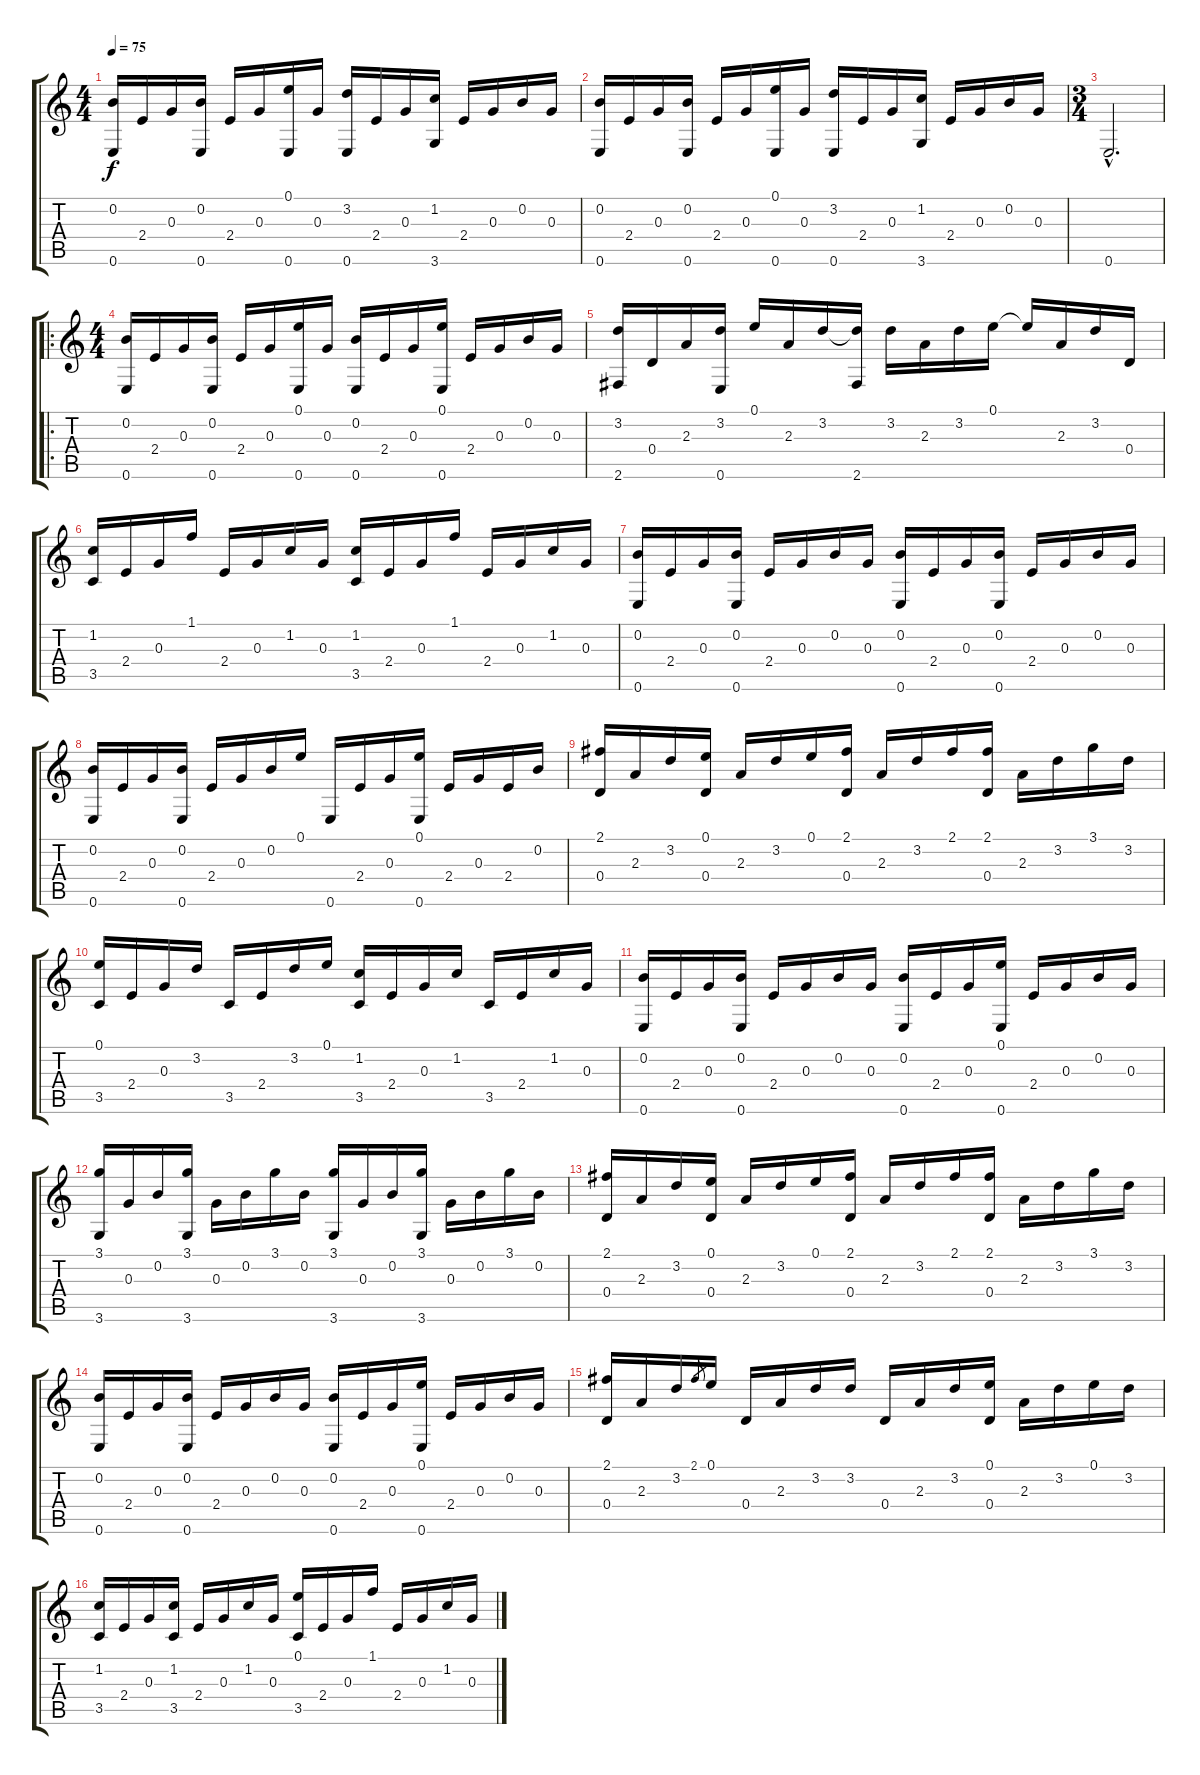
\track "" {instrument acousticguitarnylon}
\staff {score tabs}
\tuning (E4 B3 G3 D3 A2 E2) {hide}
\ts (4 4)
\tempo 75
\clef g2
\ks c
(0.2 0.6).16{dy f instrument acousticguitarnylon} 2.4.16 0.3.16 (0.2 0.6).16 2.4.16 0.3.16 (0.1 0.6).16 0.3.16 (3.2 0.6).16 2.4.16 0.3.16 (1.2 3.6).16 2.4.16 0.3.16 0.2.16 0.3.16 |
(0.2 0.6).16 2.4.16 0.3.16 (0.2 0.6).16 2.4.16 0.3.16 (0.1 0.6).16 0.3.16 (3.2 0.6).16 2.4.16 0.3.16 (1.2 3.6).16 2.4.16 0.3.16 0.2.16 0.3.16 |
\ts (3 4)
0.6{hac}.2{d} |
\ro
\ts (4 4)
(0.2 0.6).16 2.4.16 0.3.16 (0.2 0.6).16 2.4.16 0.3.16 (0.1 0.6).16 0.3.16 (0.2 0.6).16 2.4.16 0.3.16 (0.1 0.6).16 2.4.16 0.3.16 0.2.16 0.3.16 |
(3.2 2.6).16 0.4.16 2.3.16 (3.2 0.6).16 0.1.16 2.3.16 3.2.16 (3.2{t} 2.6).16 3.2.16 2.3.16 3.2.16 0.1.16 0.1{t}.16 2.3.16 3.2.16 0.4.16 |
(1.2 3.5).16 2.4.16 0.3.16 1.1.16 2.4.16 0.3.16 1.2.16 0.3.16 (1.2 3.5).16 2.4.16 0.3.16 1.1.16 2.4.16 0.3.16 1.2.16 0.3.16 |
(0.2 0.6).16 2.4.16 0.3.16 (0.2 0.6).16 2.4.16 0.3.16 0.2.16 0.3.16 (0.2 0.6).16 2.4.16 0.3.16 (0.2 0.6).16 2.4.16 0.3.16 0.2.16 0.3.16 |
(0.2 0.6).16 2.4.16 0.3.16 (0.2 0.6).16 2.4.16 0.3.16 0.2.16 0.1.16 0.6.16 2.4.16 0.3.16 (0.1 0.6).16 2.4.16 0.3.16 2.4.16 0.2.16 |
(2.1 0.4).16 2.3.16 3.2.16 (0.1 0.4).16 2.3.16 3.2.16 0.1.16 (2.1 0.4).16 2.3.16 3.2.16 2.1.16 (2.1 0.4).16 2.3.16 3.2.16 3.1.16 3.2.16 |
(0.1 3.5).16 2.4.16 0.3.16 3.2.16 3.5.16 2.4.16 3.2.16 0.1.16 (1.2 3.5).16 2.4.16 0.3.16 1.2.16 3.5.16 2.4.16 1.2.16 0.3.16 |
(0.2 0.6).16 2.4.16 0.3.16 (0.2 0.6).16 2.4.16 0.3.16 0.2.16 0.3.16 (0.2 0.6).16 2.4.16 0.3.16 (0.1 0.6).16 2.4.16 0.3.16 0.2.16 0.3.16 |
(3.1 3.6).16 0.3.16 0.2.16 (3.1 3.6).16 0.3.16 0.2.16 3.1.16 0.2.16 (3.1 3.6).16 0.3.16 0.2.16 (3.1 3.6).16 0.3.16 0.2.16 3.1.16 0.2.16 |
(2.1 0.4).16 2.3.16 3.2.16 (0.1 0.4).16 2.3.16 3.2.16 0.1.16 (2.1 0.4).16 2.3.16 3.2.16 2.1.16 (2.1 0.4).16 2.3.16 3.2.16 3.1.16 3.2.16 |
(0.2 0.6).16 2.4.16 0.3.16 (0.2 0.6).16 2.4.16 0.3.16 0.2.16 0.3.16 (0.2 0.6).16 2.4.16 0.3.16 (0.1 0.6).16 2.4.16 0.3.16 0.2.16 0.3.16 |
(2.1 0.4).16 2.3.16 3.2.16 2.1.8{gr} 0.1.16 0.4.16 2.3.16 3.2.16 3.2.16 0.4.16 2.3.16 3.2.16 (0.1 0.4).16 2.3.16 3.2.16 0.1.16 3.2.16 |
(1.2 3.5).16 2.4.16 0.3.16 (1.2 3.5).16 2.4.16 0.3.16 1.2.16 0.3.16 (0.1 3.5).16 2.4.16 0.3.16 1.1.16 2.4.16 0.3.16 1.2.16 0.3.16
